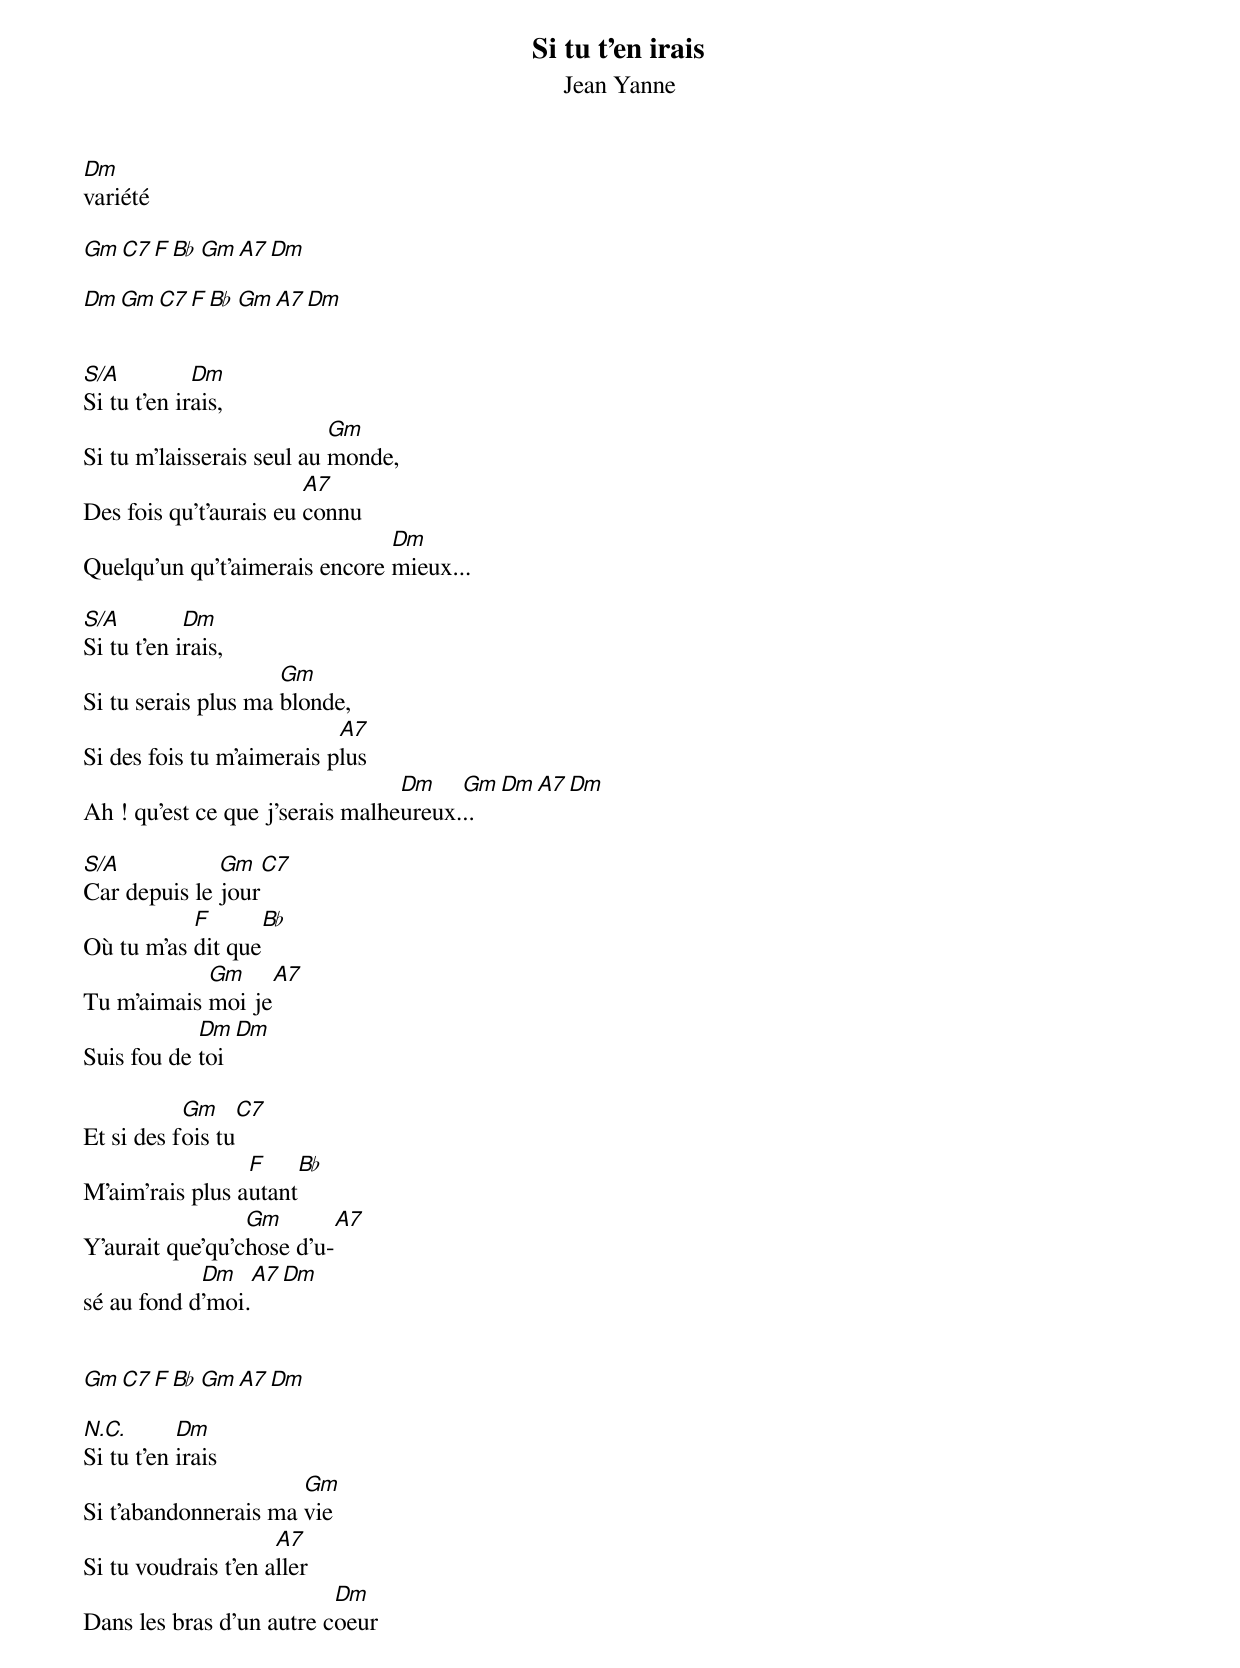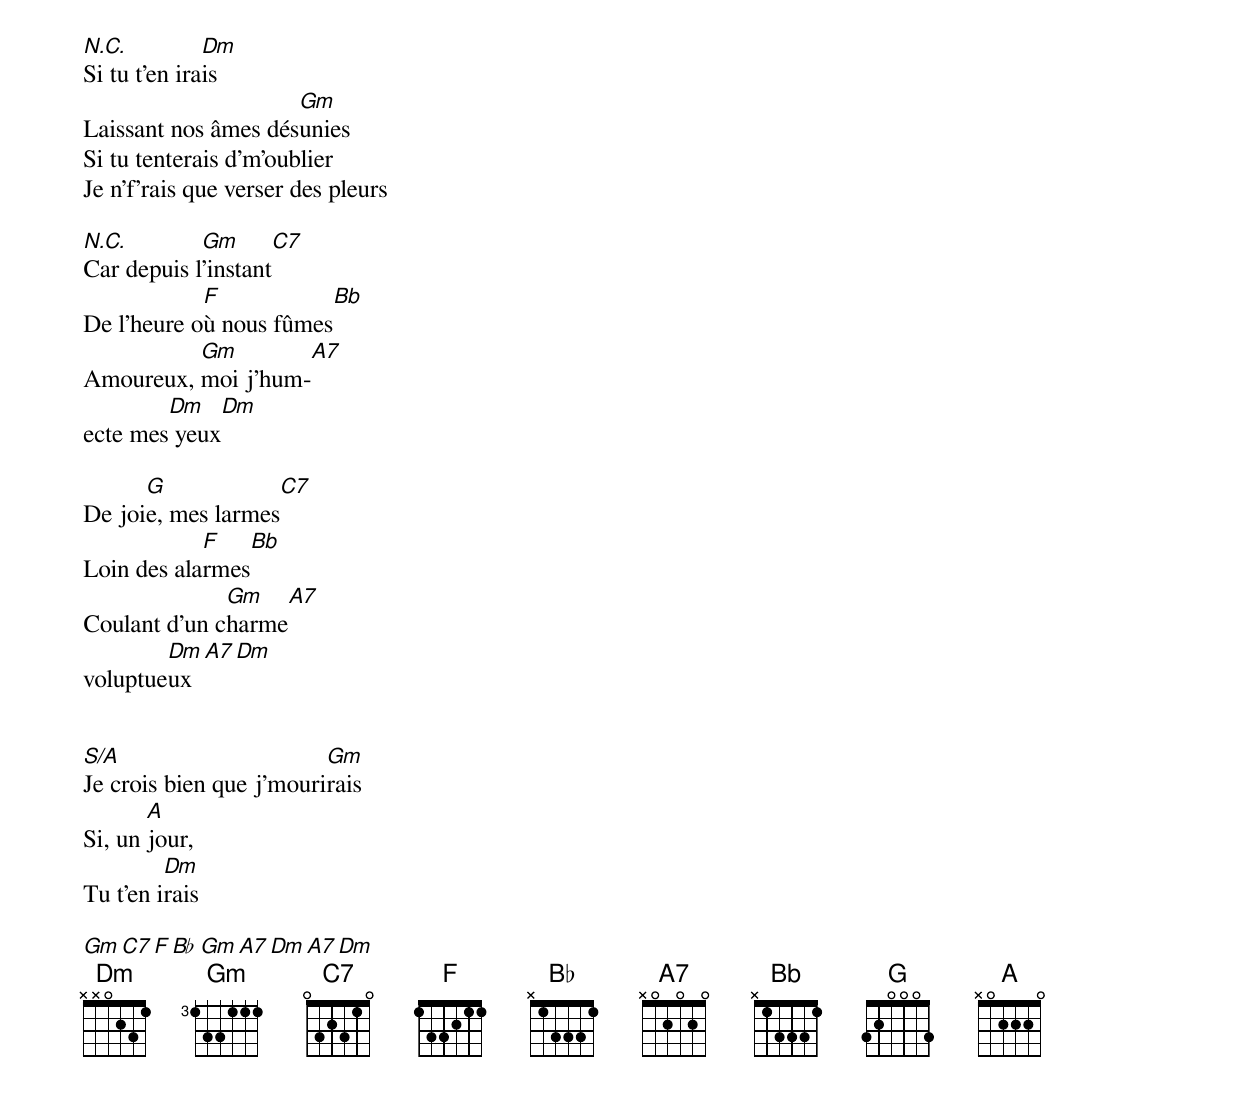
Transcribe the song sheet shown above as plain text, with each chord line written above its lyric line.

Si tu t'en irais
Jean Yanne
Dm
variété

Gm   C7   F   B♭   Gm   A7   Dm

Dm   Gm   C7   F   B♭   Gm   A7   Dm


S/A          Dm
Si tu t'en irais,
                           Gm
Si tu m'laisserais seul au monde,
                        A7
Des fois qu't'aurais eu connu
                               Dm
Quelqu'un qu't'aimerais encore mieux...

S/A         Dm
Si tu t'en irais,
                     Gm
Si tu serais plus ma blonde,
                           A7
Si des fois tu m'aimerais plus
                                 Dm    Gm    Dm  A7  Dm
Ah ! qu'est ce que j'serais malheureux...

S/A           Gm     C7
Car depuis le jour
           F         B♭
Où tu m'as dit que
            Gm       A7
Tu m'aimais moi je
            Dm       Dm
Suis fou de toi

           Gm        C7
Et si des fois tu
                 F     B♭
M'aim'rais plus autant
                 Gm       A7
Y'aurait que'qu'chose d'u-
            Dm    A7  Dm
sé au fond d'moi.


Gm    C7    F    B♭    Gm    A7    Dm

N.C.       Dm
Si tu t'en irais
                      Gm
Si t'abandonnerais ma vie
                     A7
Si tu voudrais t'en aller
                          Dm
Dans les bras d'un autre coeur

N.C.          Dm
Si tu t'en irais
                     Gm
Laissant nos âmes désunies
Si tu tenterais d'm'oublier
Je n'f'rais que verser des pleurs

N.C.        Gm        C7
Car depuis l'instant
            F             Bb
De l'heure où nous fûmes
          Gm        A7
Amoureux, moi j'hum-
        Dm      Dm
ecte mes yeux

      G            C7
De joie, mes larmes
            F     Bb
Loin des alarmes
              Gm     A7
Coulant d'un charme
        Dm   A7   Dm
voluptueux


S/A                      Gm
Je crois bien que j'mourirais
       A
Si, un jour,
         Dm
Tu t'en irais

 Gm    C7    F    B♭    Gm    A7    Dm    A7  Dm
